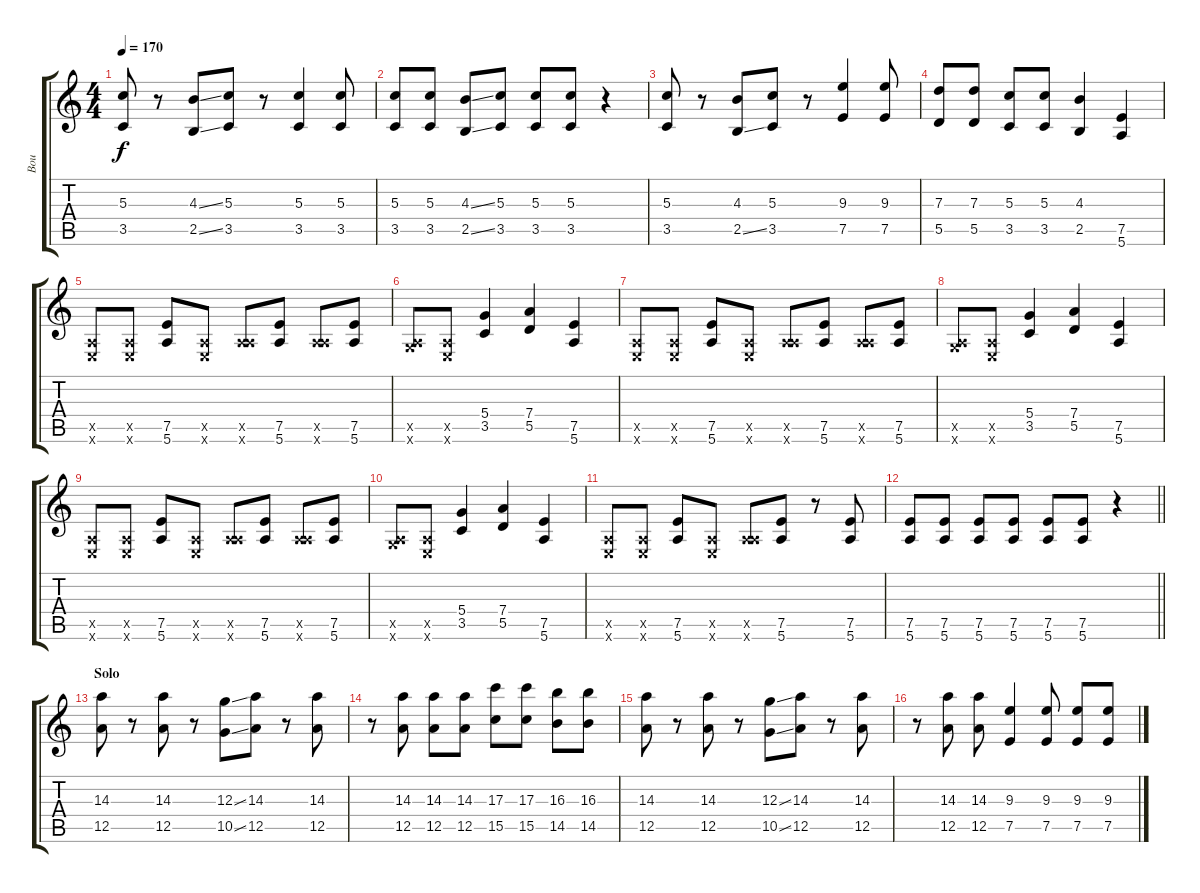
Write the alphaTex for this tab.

\track ("Bou" "Bou") {instrument distortionguitar}
\staff {score tabs}
\tuning (E4 B3 G3 D3 A2 E2) {hide}
\ts (4 4)
\tempo 170
\clef g2
\ks c
(5.3 3.5).8{dy f} r.8 (4.3{ss} 2.5{ss}).8 (5.3 3.5).8 r.8 (5.3 3.5).4 (5.3 3.5).8 |
(5.3 3.5).8 (5.3 3.5).8 (4.3{ss} 2.5{ss}).8 (5.3 3.5).8 (5.3 3.5).8 (5.3 3.5).8 r.4 |
(5.3 3.5).8 r.8 (4.3 2.5{ss}).8 (5.3 3.5).8 r.8 (9.3 7.5).4 (9.3 7.5).8 |
(7.3 5.5).8 (7.3 5.5).8 (5.3 3.5).8 (5.3 3.5).8 (4.3 2.5).4 (7.5 5.6).4 |
(0.5{x} 0.6{x}).8 (0.5{x} 0.6{x}).8 (7.5 5.6).8 (0.5{x} 0.6{x}).8 (0.5{x} 5.6{x}).8 (7.5 5.6).8 (0.5{x} 5.6{x}).8 (7.5 5.6).8 |
(0.5{x} 3.6{x}).8 (0.5{x} 0.6{x}).8 (5.4 3.5).4 (7.4 5.5).4 (7.5 5.6).4 |
(0.5{x} 0.6{x}).8 (0.5{x} 0.6{x}).8 (7.5 5.6).8 (0.5{x} 0.6{x}).8 (0.5{x} 5.6{x}).8 (7.5 5.6).8 (0.5{x} 5.6{x}).8 (7.5 5.6).8 |
(0.5{x} 3.6{x}).8 (0.5{x} 0.6{x}).8 (5.4 3.5).4 (7.4 5.5).4 (7.5 5.6).4 |
(0.5{x} 0.6{x}).8 (0.5{x} 0.6{x}).8 (7.5 5.6).8 (0.5{x} 0.6{x}).8 (0.5{x} 5.6{x}).8 (7.5 5.6).8 (0.5{x} 5.6{x}).8 (7.5 5.6).8 |
(0.5{x} 3.6{x}).8 (0.5{x} 0.6{x}).8 (5.4 3.5).4 (7.4 5.5).4 (7.5 5.6).4 |
(0.5{x} 0.6{x}).8 (0.5{x} 0.6{x}).8 (7.5 5.6).8 (0.5{x} 0.6{x}).8 (0.5{x} 5.6{x}).8 (7.5 5.6).8 r.8 (7.5 5.6).8 |
\barLineRight lightlight
(7.5 5.6).8 (7.5 5.6).8 (7.5 5.6).8 (7.5 5.6).8 (7.5 5.6).8 (7.5 5.6).8 r.4 |
\section ("" "Solo")
(14.3 12.5).8 r.8 (14.3 12.5).8 r.8 (12.3{ss} 10.5{ss}).8 (14.3 12.5).8 r.8 (14.3 12.5).8 |
r.8 (14.3 12.5).8 (14.3 12.5).8 (14.3 12.5).8 (17.3 15.5).8 (17.3 15.5).8 (16.3 14.5).8 (16.3 14.5).8 |
(14.3 12.5).8 r.8 (14.3 12.5).8 r.8 (12.3{ss} 10.5{ss}).8 (14.3 12.5).8 r.8 (14.3 12.5).8 |
r.8 (14.3 12.5).8 (14.3 12.5).8 (9.3 7.5).4 (9.3 7.5).8 (9.3 7.5).8 (9.3 7.5).8
